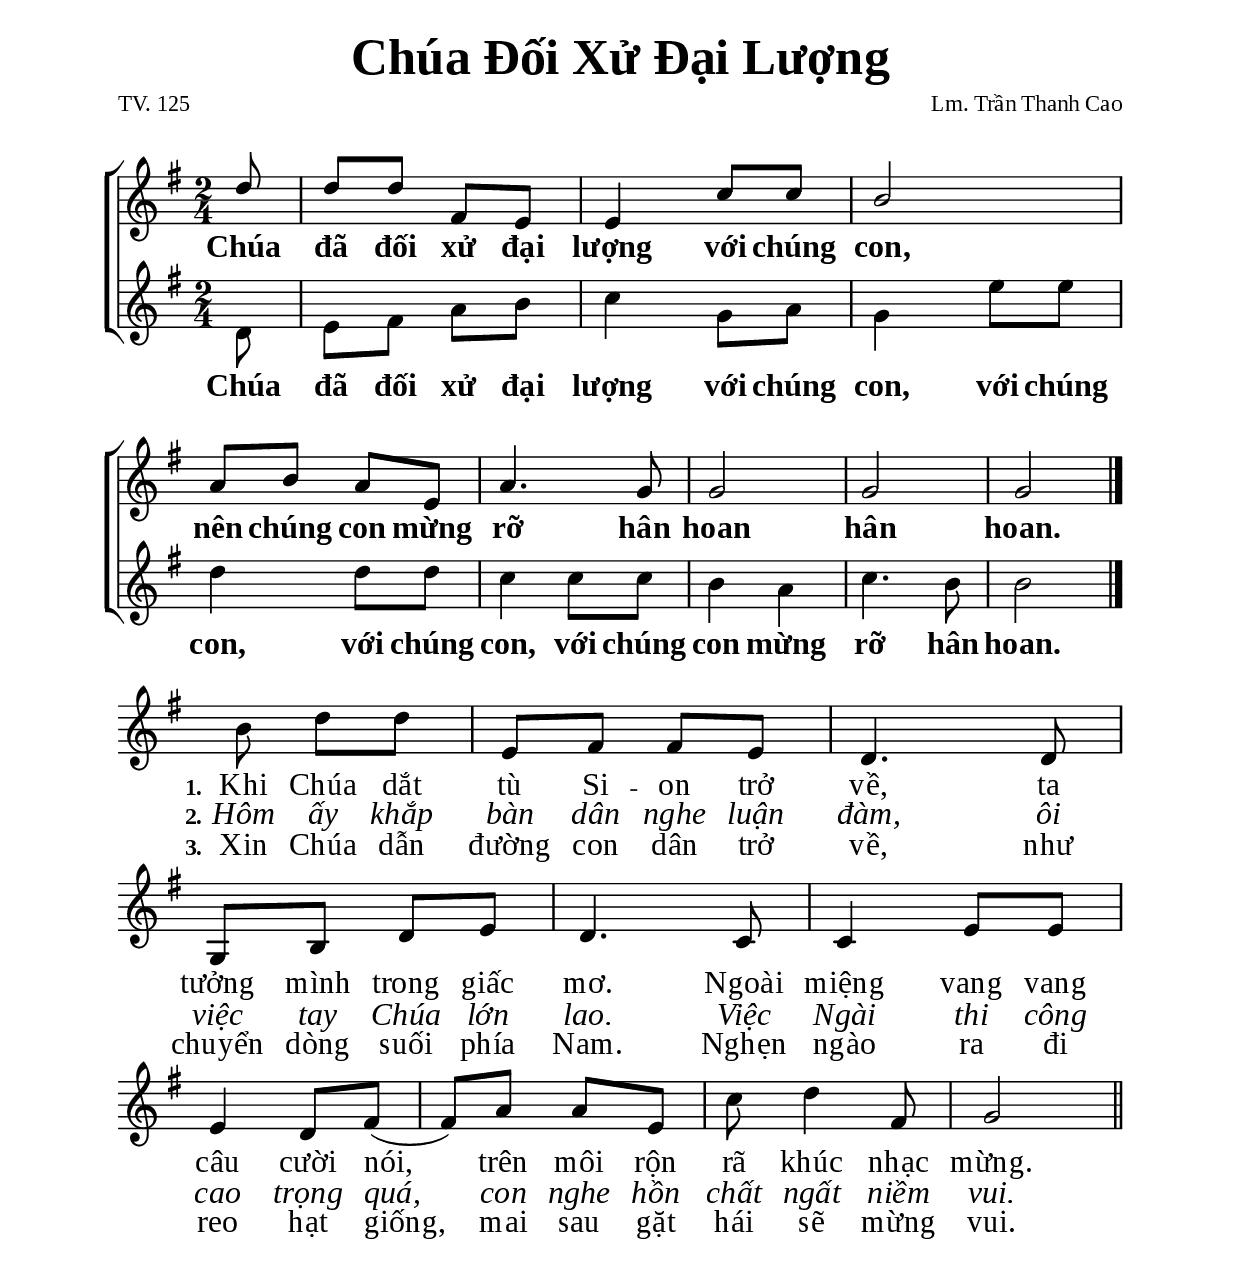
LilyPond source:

% Cài đặt chung
\version "2.20.0"
\include "english.ly"

\header {
  title = \markup { \fontsize #3 "Chúa Đối Xử Đại Lượng" }
  poet = "TV. 125"
  composer = "Lm. Trần Thanh Cao"
  arranger = " "
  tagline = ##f
}

\paper {
  #(set-paper-size "a4")
  top-margin = 15\mm
  bottom-margin = 15\mm
  left-margin = 20\mm
  right-margin = 20\mm
  #(define fonts
    (make-pango-font-tree
      "Liberation Serif"
      "Liberation Serif"
      "Liberation Serif"
      (/ 20 20)))
  page-count = #1
  indent = #0
  system-system-spacing.basic-distance = #17
}

% Nhạc điệp khúc
nhacDiepKhucBas = \relative c' {
  \partial 8 d8 |
  e fs a b |
  c4 g8 a |
  g4 e'8 e |
  d4 d8 d |
  c4 c8 c |
  b4 a |
  c4. b8 |
  b2 \bar "|."
}

nhacDiepKhucSop = \relative c'' {
  \partial 8 d8 |
  d d fs, e |
  e4 c'8 c |
  b2 |
  a8 b a e |
  a4. g8 |
  g2 |
  g2 |
  g2 \bar "|."
}

% Nhạc phiên khúc
nhacPhienKhuc = \relative c'' {
  \partial 4. b8 d d |
  e, fs fs e |
  d4. d8 |
  g, b d e |
  d4. c8 |
  c4 e8 e |
  e4 d8 fs ( |
  fs) a a e |
  c' d4 fs,8 |
  g2 \bar "||"
}

% Lời điệp khúc
loiDiepKhucSop = \lyricmode {
  Chúa đã đối xử đại lượng với chúng con,
  nên chúng con mừng rỡ hân hoan hân hoan.
}

loiDiepKhucBas = \lyricmode {
  Chúa đã đối xử đại lượng với chúng con,
  với chúng con, với chúng con,
  với chúng con mừng rỡ hân hoan.
}

% Lời phiên khúc
loiPhienKhucMot = \lyricmode {
  \set stanza = #"1."
  Khi Chúa dắt tù Si -- on trở về,
  ta tưởng mình trong giấc mơ.
  Ngoài miệng vang vang câu cười nói,
  trên môi rộn rã khúc nhạc mừng.
}

loiPhienKhucHai = \lyricmode {
  \override Lyrics.LyricText.font-shape = #'italic
  \set stanza = #"2."
  Hôm ấy khắp bàn dân nghe luận đàm,
  ôi việc tay Chúa lớn lao.
  Việc Ngài thi công cao trọng quá,
  con nghe hồn chất ngất niềm vui.
}

loiPhienKhucBa = \lyricmode {
  \set stanza = #"3."
  Xin Chúa dẫn đường con dân trở về,
  như chuyển dòng suối phía Nam.
  Nghẹn ngào ra đi reo hạt giống,
  mai sau gặt hái sẽ mừng vui.
}

% Dàn trang
\score {
  \new ChoirStaff <<
    \new Staff \with {
        \consists "Merge_rests_engraver"
        \magnifyStaff #(magstep +1)
      }
      <<
      \new Voice = beSop {
        \voiceOne \key g \major \time 2/4 \nhacDiepKhucSop
      }
      \new Lyrics \lyricsto beSop \loiDiepKhucSop
    >>
    \new Staff \with {
        \consists "Merge_rests_engraver"
        \magnifyStaff #(magstep +1)
      }
      <<
      \new Voice = beBas {
        \voiceTwo \key g \major \time 2/4 \nhacDiepKhucBas
      }
      \new Lyrics \lyricsto beBas \loiDiepKhucBas
    >>
  >>
  \layout {
    \override Lyrics.LyricText.font-series = #'bold
    \override Lyrics.LyricText.font-size = #+3
    \override Lyrics.LyricSpace.minimum-distance = #0.5
    \override Score.BarNumber.break-visibility = ##(#f #f #f)
  }
}

\score {
  \new ChoirStaff <<
    \new Staff = phienKhuc \with {
        \magnifyStaff #(magstep +1)
      }
      <<
      \new Voice = beSop {
        \key g \major \time 2/4 \nhacPhienKhuc
      }
    >>
    \new Lyrics \lyricsto beSop \loiPhienKhucMot
    \new Lyrics \lyricsto beSop \loiPhienKhucHai
    \new Lyrics \lyricsto beSop \loiPhienKhucBa
  >>
  \layout {
    \override Staff.TimeSignature.transparent = ##t
    \override Lyrics.LyricText.font-size = #+3
    \override Lyrics.LyricSpace.minimum-distance = #2.0
    \override Score.BarNumber.break-visibility = ##(#f #f #f)
  } 
}
